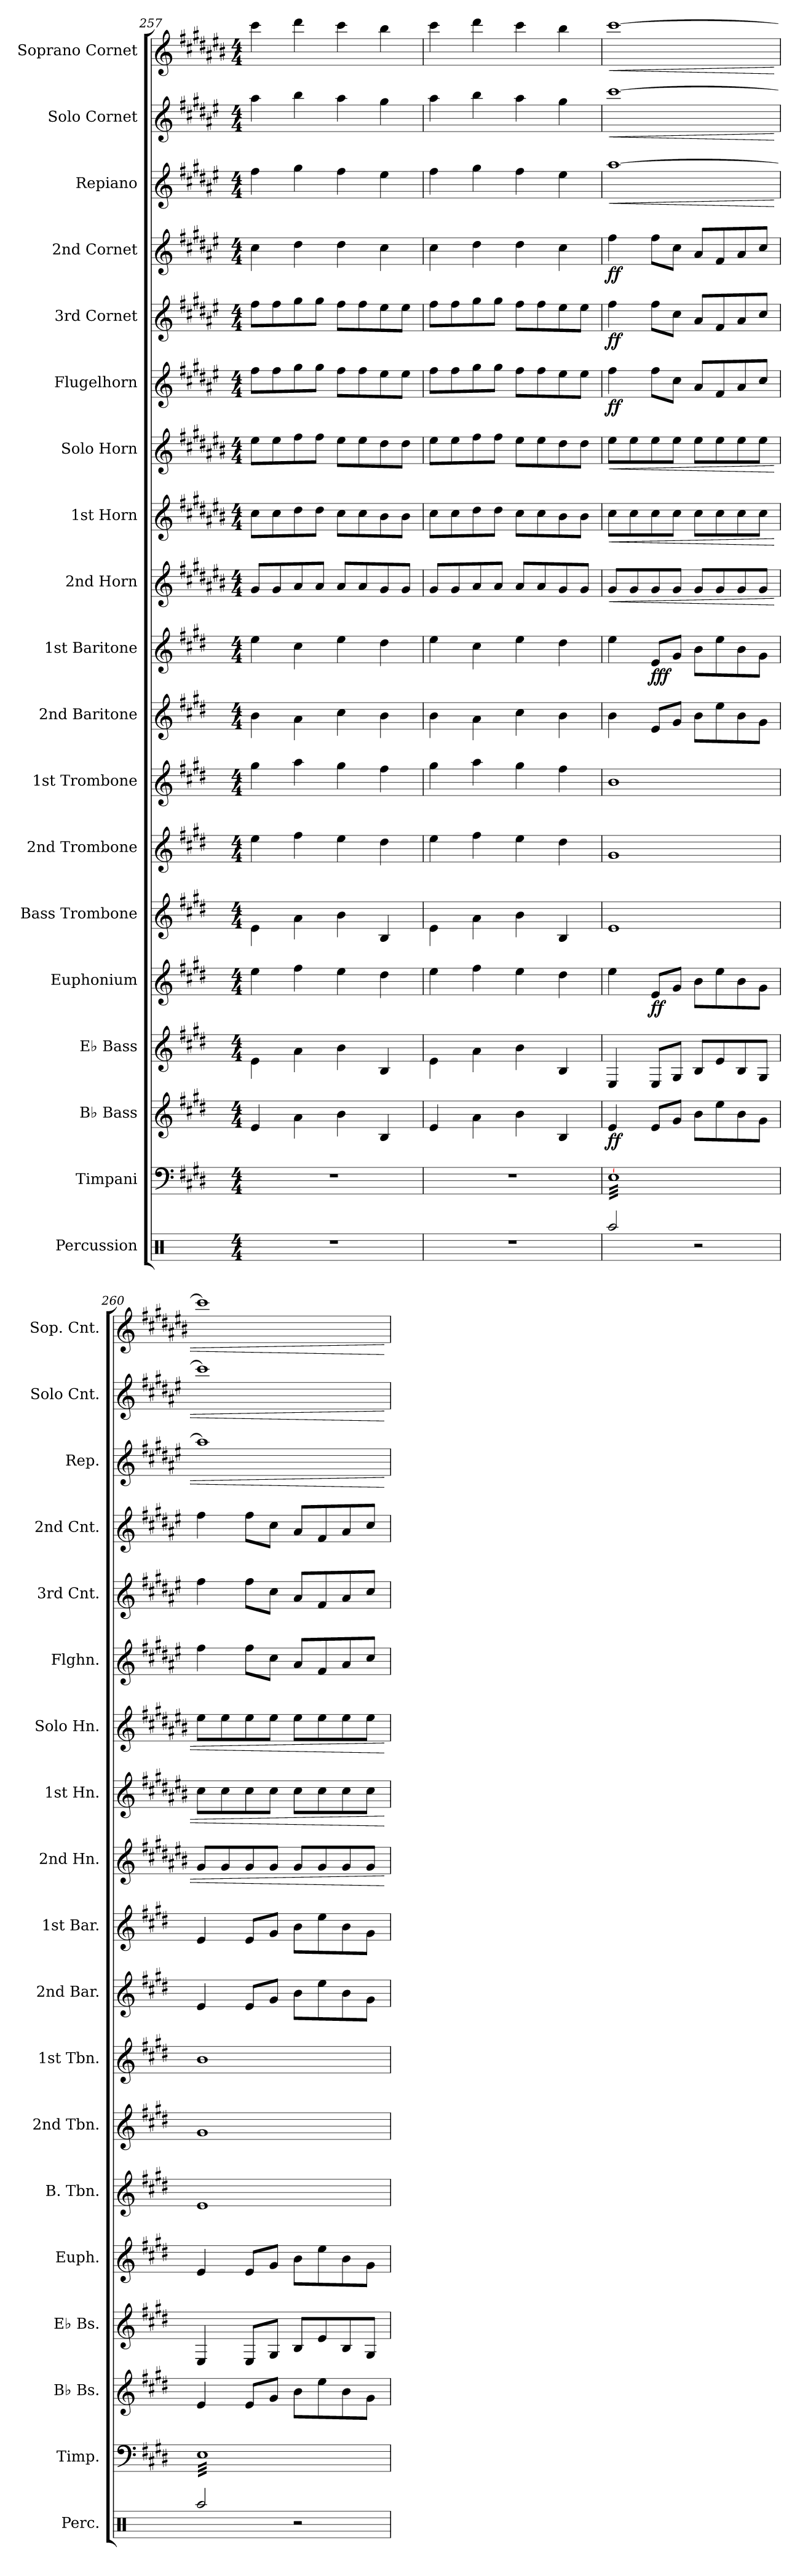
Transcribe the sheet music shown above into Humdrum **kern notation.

**kern	**kern	**kern	**dynam	**kern	**kern	**dynam	**kern	**kern	**kern	**kern	**kern	**dynam	**kern	**dynam	**kern	**dynam	**kern	**dynam	**kern	**dynam	**kern	**dynam	**kern	**dynam	**kern	**dynam	**kern	**dynam	**kern	**dynam
*part19	*part18	*part17	*part17	*part16	*part15	*part15	*part14	*part13	*part12	*part11	*part10	*part10	*part9	*part9	*part8	*part8	*part7	*part7	*part6	*part6	*part5	*part5	*part4	*part4	*part3	*part3	*part2	*part2	*part1	*part1
*staff19	*staff18	*staff17	*staff17	*staff16	*staff15	*staff15	*staff14	*staff13	*staff12	*staff11	*staff10	*staff10	*staff9	*staff9	*staff8	*staff8	*staff7	*staff7	*staff6	*staff6	*staff5	*staff5	*staff4	*staff4	*staff3	*staff3	*staff2	*staff2	*staff1	*staff1
*I"Percussion	*I"Timpani	*I"B♭ Bass	*	*I"E♭ Bass	*I"Euphonium	*	*I"Bass Trombone	*I"2nd Trombone	*I"1st Trombone	*I"2nd Baritone	*I"1st Baritone	*	*I"2nd Horn	*	*I"1st Horn	*	*I"Solo Horn	*	*I"Flugelhorn	*	*I"3rd Cornet	*	*I"2nd Cornet	*	*I"Repiano	*	*I"Solo Cornet	*	*I"Soprano Cornet	*
*I'Perc.	*I'Timp.	*I'B♭ Bs.	*	*I'E♭ Bs.	*I'Euph.	*	*I'B. Tbn.	*I'2nd Tbn.	*I'1st Tbn.	*I'2nd Bar.	*I'1st Bar.	*	*I'2nd Hn.	*	*I'1st Hn.	*	*I'Solo Hn.	*	*I'Flghn.	*	*I'3rd Cnt.	*	*I'2nd Cnt.	*	*I'Rep.	*	*I'Solo Cnt.	*	*I'Sop. Cnt.	*
*clefX	*clefF4	*clefG2	*	*clefG2	*clefG2	*	*clefG2	*clefG2	*clefG2	*clefG2	*clefG2	*	*clefG2	*	*clefG2	*	*clefG2	*	*clefG2	*	*clefG2	*	*clefG2	*	*clefG2	*	*clefG2	*	*clefG2	*
*	*	*ITrd15c26	*	*ITrd12c21	*ITrd8c14	*	*ITrd12c21	*ITrd8c14	*ITrd8c14	*ITrd8c14	*ITrd8c14	*	*ITrd5c9	*	*ITrd5c9	*	*ITrd5c9	*	*ITrd1c2	*	*ITrd1c2	*	*ITrd1c2	*	*ITrd1c2	*	*ITrd1c2	*	*ITrd-2c-3	*
*k[]	*k[f#c#g#d#]	*k[f#c#g#d#]	*	*k[f#c#g#d#]	*k[f#c#g#d#]	*	*k[f#c#g#d#]	*k[f#c#g#d#]	*k[f#c#g#d#]	*k[f#c#g#d#]	*k[f#c#g#d#]	*	*k[f#c#g#d#]	*	*k[f#c#g#d#]	*	*k[f#c#g#d#]	*	*k[f#c#g#d#]	*	*k[f#c#g#d#]	*	*k[f#c#g#d#]	*	*k[f#c#g#d#]	*	*k[f#c#g#d#]	*	*k[f#c#g#d#]	*
*M4/4	*M4/4	*M4/4	*	*M4/4	*M4/4	*	*M4/4	*M4/4	*M4/4	*M4/4	*M4/4	*	*M4/4	*	*M4/4	*	*M4/4	*	*M4/4	*	*M4/4	*	*M4/4	*	*M4/4	*	*M4/4	*	*M4/4	*
=257	=257	=257	=257	=257	=257	=257	=257	=257	=257	=257	=257	=257	=257	=257	=257	=257	=257	=257	=257	=257	=257	=257	=257	=257	=257	=257	=257	=257	=257	=257
1r	1r	4EE/	.	4E\	4e\	.	4E\	4e\	4g#\	4B\	4e\	.	8B/L	.	8e\L	.	8g#\L	.	8ee\L	.	8ee\L	.	4b\	.	4ee\	.	4gg#\	.	4eee\	.
.	.	.	.	.	.	.	.	.	.	.	.	.	8B/	.	8e\	.	8g#\	.	8ee\	.	8ee\	.	.	.	.	.	.	.	.	.
.	.	4AA\	.	4A\	4f#\	.	4A\	4f#\	4a\	4A\	4c#\	.	8c#/	.	8f#\	.	8a\	.	8ff#\	.	8ff#\	.	4cc#\	.	4ff#\	.	4aa\	.	4fff#\	.
.	.	.	.	.	.	.	.	.	.	.	.	.	8c#/J	.	8f#\J	.	8a\J	.	8ff#\J	.	8ff#\J	.	.	.	.	.	.	.	.	.
.	.	4BB\	.	4B\	4e\	.	4B\	4e\	4g#\	4c#\	4e\	.	8c#/L	.	8e\L	.	8g#\L	.	8ee\L	.	8ee\L	.	4cc#\	.	4ee\	.	4gg#\	.	4eee\	.
.	.	.	.	.	.	.	.	.	.	.	.	.	8c#/	.	8e\	.	8g#\	.	8ee\	.	8ee\	.	.	.	.	.	.	.	.	.
.	.	4BBB/	.	4BB/	4d#\	.	4BB/	4d#\	4f#\	4B\	4d#\	.	8B/	.	8d#\	.	8f#\	.	8dd#\	.	8dd#\	.	4b\	.	4dd#\	.	4ff#\	.	4ddd#\	.
.	.	.	.	.	.	.	.	.	.	.	.	.	8B/J	.	8d#\J	.	8f#\J	.	8dd#\J	.	8dd#\J	.	.	.	.	.	.	.	.	.
=258	=258	=258	=258	=258	=258	=258	=258	=258	=258	=258	=258	=258	=258	=258	=258	=258	=258	=258	=258	=258	=258	=258	=258	=258	=258	=258	=258	=258	=258	=258
1r	1r	4EE/	.	4E\	4e\	.	4E\	4e\	4g#\	4B\	4e\	.	8B/L	.	8e\L	.	8g#\L	.	8ee\L	.	8ee\L	.	4b\	.	4ee\	.	4gg#\	.	4eee\	.
.	.	.	.	.	.	.	.	.	.	.	.	.	8B/	.	8e\	.	8g#\	.	8ee\	.	8ee\	.	.	.	.	.	.	.	.	.
.	.	4AA\	.	4A\	4f#\	.	4A\	4f#\	4a\	4A\	4c#\	.	8c#/	.	8f#\	.	8a\	.	8ff#\	.	8ff#\	.	4cc#\	.	4ff#\	.	4aa\	.	4fff#\	.
.	.	.	.	.	.	.	.	.	.	.	.	.	8c#/J	.	8f#\J	.	8a\J	.	8ff#\J	.	8ff#\J	.	.	.	.	.	.	.	.	.
.	.	4BB\	.	4B\	4e\	.	4B\	4e\	4g#\	4c#\	4e\	.	8c#/L	.	8e\L	.	8g#\L	.	8ee\L	.	8ee\L	.	4cc#\	.	4ee\	.	4gg#\	.	4eee\	.
.	.	.	.	.	.	.	.	.	.	.	.	.	8c#/	.	8e\	.	8g#\	.	8ee\	.	8ee\	.	.	.	.	.	.	.	.	.
.	.	4BBB/	.	4BB/	4d#\	.	4BB/	4d#\	4f#\	4B\	4d#\	.	8B/	.	8d#\	.	8f#\	.	8dd#\	.	8dd#\	.	4b\	.	4dd#\	.	4ff#\	.	4ddd#\	.
.	.	.	.	.	.	.	.	.	.	.	.	.	8B/J	.	8d#\J	.	8f#\J	.	8dd#\J	.	8dd#\J	.	.	.	.	.	.	.	.	.
!!LO:PB:g=z
=259	=259	=259	=259	=259	=259	=259	=259	=259	=259	=259	=259	=259	=259	=259	=259	=259	=259	=259	=259	=259	=259	=259	=259	=259	=259	=259	=259	=259	=259	=259
!	!	!	!LO:DY:b	!	!	!	!	!	!	!	!	!	!	!LO:HP:b	!	!LO:HP:b	!	!LO:HP:b	!	!LO:DY:b	!	!LO:DY:b	!	!LO:DY:b	!	!LO:HP:b	!	!LO:HP:b	!	!LO:HP:b
*	*tremolo	*	*	*	*	*	*	*	*	*	*	*	*	*	*	*	*	*	*	*	*	*	*	*	*	*	*	*	*	*
2Raa/	[32ELLL	4EE/	ff	4EE/	4e\	.	1E	1G#	1B	4B\	4e\	.	8B/L	<	8e\L	<	8g#\L	<	4ee\	ff	4ee\	ff	4ee\	ff	[1gg#	<	[1bb	<	[1eee	<
.	32E	.	.	.	.	.	.	.	.	.	.	.	.	.	.	.	.	.	.	.	.	.	.	.	.	.	.	.	.	.
.	32E	.	.	.	.	.	.	.	.	.	.	.	.	.	.	.	.	.	.	.	.	.	.	.	.	.	.	.	.	.
.	32E	.	.	.	.	.	.	.	.	.	.	.	.	.	.	.	.	.	.	.	.	.	.	.	.	.	.	.	.	.
.	32E	.	.	.	.	.	.	.	.	.	.	.	8B/	.	8e\	.	8g#\	.	.	.	.	.	.	.	.	.	.	.	.	.
.	32E	.	.	.	.	.	.	.	.	.	.	.	.	.	.	.	.	.	.	.	.	.	.	.	.	.	.	.	.	.
.	32E	.	.	.	.	.	.	.	.	.	.	.	.	.	.	.	.	.	.	.	.	.	.	.	.	.	.	.	.	.
.	32E	.	.	.	.	.	.	.	.	.	.	.	.	.	.	.	.	.	.	.	.	.	.	.	.	.	.	.	.	.
!	!	!	!	!	!	!LO:DY:b	!	!	!	!	!	!LO:DY:b	!	!	!	!	!	!	!	!	!	!	!	!	!	!	!	!	!	!
.	32E	8EE/L	.	8EE/L	8E/L	ff	.	.	.	8E/L	8E/L	fff	8B/	.	8e\	.	8g#\	.	8ee\L	.	8ee\L	.	8ee\L	.	.	.	.	.	.	.
.	32E	.	.	.	.	.	.	.	.	.	.	.	.	.	.	.	.	.	.	.	.	.	.	.	.	.	.	.	.	.
.	32E	.	.	.	.	.	.	.	.	.	.	.	.	.	.	.	.	.	.	.	.	.	.	.	.	.	.	.	.	.
.	32E	.	.	.	.	.	.	.	.	.	.	.	.	.	.	.	.	.	.	.	.	.	.	.	.	.	.	.	.	.
.	32E	8GG#/J	.	8GG#/J	8G#/J	.	.	.	.	8G#/J	8G#/J	.	8B/J	.	8e\J	.	8g#\J	.	8b\J	.	8b\J	.	8b\J	.	.	.	.	.	.	.
.	32E	.	.	.	.	.	.	.	.	.	.	.	.	.	.	.	.	.	.	.	.	.	.	.	.	.	.	.	.	.
.	32E	.	.	.	.	.	.	.	.	.	.	.	.	.	.	.	.	.	.	.	.	.	.	.	.	.	.	.	.	.
.	32E	.	.	.	.	.	.	.	.	.	.	.	.	.	.	.	.	.	.	.	.	.	.	.	.	.	.	.	.	.
2r	32E	8BB\L	.	8BB/L	8B\L	.	.	.	.	8B\L	8B\L	.	8B/L	.	8e\L	.	8g#\L	.	8g#/L	.	8g#/L	.	8g#/L	.	.	.	.	.	.	.
.	32E	.	.	.	.	.	.	.	.	.	.	.	.	.	.	.	.	.	.	.	.	.	.	.	.	.	.	.	.	.
.	32E	.	.	.	.	.	.	.	.	.	.	.	.	.	.	.	.	.	.	.	.	.	.	.	.	.	.	.	.	.
.	32E	.	.	.	.	.	.	.	.	.	.	.	.	.	.	.	.	.	.	.	.	.	.	.	.	.	.	.	.	.
.	32E	8E\	.	8E/	8e\	.	.	.	.	8e\	8e\	.	8B/	.	8e\	.	8g#\	.	8e/	.	8e/	.	8e/	.	.	.	.	.	.	.
.	32E	.	.	.	.	.	.	.	.	.	.	.	.	.	.	.	.	.	.	.	.	.	.	.	.	.	.	.	.	.
.	32E	.	.	.	.	.	.	.	.	.	.	.	.	.	.	.	.	.	.	.	.	.	.	.	.	.	.	.	.	.
.	32E	.	.	.	.	.	.	.	.	.	.	.	.	.	.	.	.	.	.	.	.	.	.	.	.	.	.	.	.	.
.	32E	8BB\	.	8BB/	8B\	.	.	.	.	8B\	8B\	.	8B/	.	8e\	.	8g#\	.	8g#/	.	8g#/	.	8g#/	.	.	.	.	.	.	.
.	32E	.	.	.	.	.	.	.	.	.	.	.	.	.	.	.	.	.	.	.	.	.	.	.	.	.	.	.	.	.
.	32E	.	.	.	.	.	.	.	.	.	.	.	.	.	.	.	.	.	.	.	.	.	.	.	.	.	.	.	.	.
.	32E	.	.	.	.	.	.	.	.	.	.	.	.	.	.	.	.	.	.	.	.	.	.	.	.	.	.	.	.	.
.	32E	8GG#\J	.	8GG#/J	8G#\J	.	.	.	.	8G#\J	8G#\J	.	8B/J	.	8e\J	.	8g#\J	.	8b/J	.	8b/J	.	8b/J	.	.	.	.	.	.	.
.	32E	.	.	.	.	.	.	.	.	.	.	.	.	.	.	.	.	.	.	.	.	.	.	.	.	.	.	.	.	.
.	32E	.	.	.	.	.	.	.	.	.	.	.	.	.	.	.	.	.	.	.	.	.	.	.	.	.	.	.	.	.
.	32EJJJ	.	.	.	.	.	.	.	.	.	.	.	.	.	.	.	.	.	.	.	.	.	.	.	.	.	.	.	.	.
=260	=260	=260	=260	=260	=260	=260	=260	=260	=260	=260	=260	=260	=260	=260	=260	=260	=260	=260	=260	=260	=260	=260	=260	=260	=260	=260	=260	=260	=260	=260
2Raa/	32ELLL	4EE/	.	4EE/	4E/	.	1E	1G#	1B	4E/	4E/	.	8B/L	.	8e\L	.	8g#\L	.	4ee\	.	4ee\	.	4ee\	.	1gg#]	.	1bb]	.	1eee]	.
.	32E	.	.	.	.	.	.	.	.	.	.	.	.	.	.	.	.	.	.	.	.	.	.	.	.	.	.	.	.	.
.	32E	.	.	.	.	.	.	.	.	.	.	.	.	.	.	.	.	.	.	.	.	.	.	.	.	.	.	.	.	.
.	32E	.	.	.	.	.	.	.	.	.	.	.	.	.	.	.	.	.	.	.	.	.	.	.	.	.	.	.	.	.
.	32E	.	.	.	.	.	.	.	.	.	.	.	8B/	.	8e\	.	8g#\	.	.	.	.	.	.	.	.	.	.	.	.	.
.	32E	.	.	.	.	.	.	.	.	.	.	.	.	.	.	.	.	.	.	.	.	.	.	.	.	.	.	.	.	.
.	32E	.	.	.	.	.	.	.	.	.	.	.	.	.	.	.	.	.	.	.	.	.	.	.	.	.	.	.	.	.
.	32E	.	.	.	.	.	.	.	.	.	.	.	.	.	.	.	.	.	.	.	.	.	.	.	.	.	.	.	.	.
.	32E	8EE/L	.	8EE/L	8E/L	.	.	.	.	8E/L	8E/L	.	8B/	.	8e\	.	8g#\	.	8ee\L	.	8ee\L	.	8ee\L	.	.	.	.	.	.	.
.	32E	.	.	.	.	.	.	.	.	.	.	.	.	.	.	.	.	.	.	.	.	.	.	.	.	.	.	.	.	.
.	32E	.	.	.	.	.	.	.	.	.	.	.	.	.	.	.	.	.	.	.	.	.	.	.	.	.	.	.	.	.
.	32E	.	.	.	.	.	.	.	.	.	.	.	.	.	.	.	.	.	.	.	.	.	.	.	.	.	.	.	.	.
.	32E	8GG#/J	.	8GG#/J	8G#/J	.	.	.	.	8G#/J	8G#/J	.	8B/J	.	8e\J	.	8g#\J	.	8b\J	.	8b\J	.	8b\J	.	.	.	.	.	.	.
.	32E	.	.	.	.	.	.	.	.	.	.	.	.	.	.	.	.	.	.	.	.	.	.	.	.	.	.	.	.	.
.	32E	.	.	.	.	.	.	.	.	.	.	.	.	.	.	.	.	.	.	.	.	.	.	.	.	.	.	.	.	.
.	32E	.	.	.	.	.	.	.	.	.	.	.	.	.	.	.	.	.	.	.	.	.	.	.	.	.	.	.	.	.
2r	32E	8BB\L	.	8BB/L	8B\L	.	.	.	.	8B\L	8B\L	.	8B/L	.	8e\L	.	8g#\L	.	8g#/L	.	8g#/L	.	8g#/L	.	.	.	.	.	.	.
.	32E	.	.	.	.	.	.	.	.	.	.	.	.	.	.	.	.	.	.	.	.	.	.	.	.	.	.	.	.	.
.	32E	.	.	.	.	.	.	.	.	.	.	.	.	.	.	.	.	.	.	.	.	.	.	.	.	.	.	.	.	.
.	32E	.	.	.	.	.	.	.	.	.	.	.	.	.	.	.	.	.	.	.	.	.	.	.	.	.	.	.	.	.
.	32E	8E\	.	8E/	8e\	.	.	.	.	8e\	8e\	.	8B/	.	8e\	.	8g#\	.	8e/	.	8e/	.	8e/	.	.	.	.	.	.	.
.	32E	.	.	.	.	.	.	.	.	.	.	.	.	.	.	.	.	.	.	.	.	.	.	.	.	.	.	.	.	.
.	32E	.	.	.	.	.	.	.	.	.	.	.	.	.	.	.	.	.	.	.	.	.	.	.	.	.	.	.	.	.
.	32E	.	.	.	.	.	.	.	.	.	.	.	.	.	.	.	.	.	.	.	.	.	.	.	.	.	.	.	.	.
.	32E	8BB\	.	8BB/	8B\	.	.	.	.	8B\	8B\	.	8B/	.	8e\	.	8g#\	.	8g#/	.	8g#/	.	8g#/	.	.	.	.	.	.	.
.	32E	.	.	.	.	.	.	.	.	.	.	.	.	.	.	.	.	.	.	.	.	.	.	.	.	.	.	.	.	.
.	32E	.	.	.	.	.	.	.	.	.	.	.	.	.	.	.	.	.	.	.	.	.	.	.	.	.	.	.	.	.
.	32E	.	.	.	.	.	.	.	.	.	.	.	.	.	.	.	.	.	.	.	.	.	.	.	.	.	.	.	.	.
.	32E	8GG#\J	.	8GG#/J	8G#\J	.	.	.	.	8G#\J	8G#\J	.	8B/J	.	8e\J	.	8g#\J	.	8b/J	.	8b/J	.	8b/J	.	.	.	.	.	.	.
.	32E	.	.	.	.	.	.	.	.	.	.	.	.	.	.	.	.	.	.	.	.	.	.	.	.	.	.	.	.	.
.	32E	.	.	.	.	.	.	.	.	.	.	.	.	.	.	.	.	.	.	.	.	.	.	.	.	.	.	.	.	.
.	32EJJJ	.	.	.	.	.	.	.	.	.	.	.	.	.	.	.	.	.	.	.	.	.	.	.	.	.	.	.	.	.
*	*Xtremolo	*	*	*	*	*	*	*	*	*	*	*	*	*	*	*	*	*	*	*	*	*	*	*	*	*	*	*	*	*
.	.	.	.	.	.	.	.	.	.	.	.	.	.	[	.	[	.	[	.	.	.	.	.	.	.	[	.	[	.	[
=	=	=	=	=	=	=	=	=	=	=	=	=	=	=	=	=	=	=	=	=	=	=	=	=	=	=	=	=	=	=
*-	*-	*-	*-	*-	*-	*-	*-	*-	*-	*-	*-	*-	*-	*-	*-	*-	*-	*-	*-	*-	*-	*-	*-	*-	*-	*-	*-	*-	*-	*-
